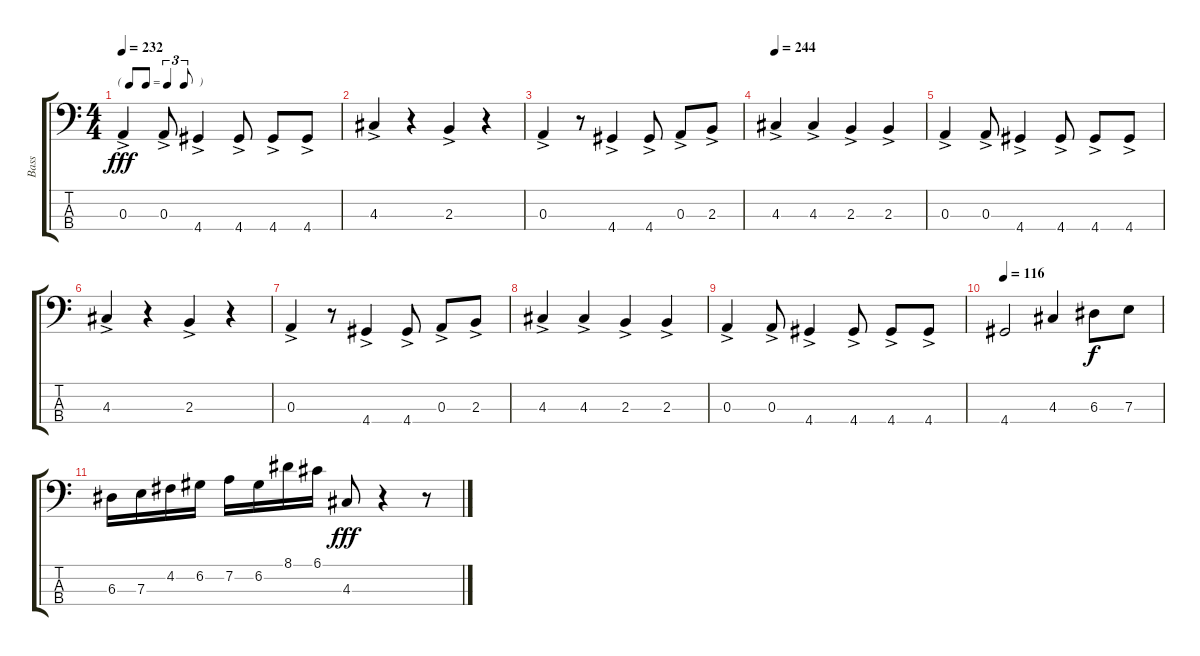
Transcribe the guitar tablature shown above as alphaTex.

\track ("Bass" "Bass") {instrument electricbassfinger}
\staff {score tabs}
\tuning (G2 D2 A1 E1) {hide}
\ts (4 4)
\tf triplet8th
\tempo 232
\clef f4
\ks c
0.3{ac}.4{dy fff} 0.3{ac}.8 4.4{ac}.4 4.4{ac}.8 4.4{ac}.8 4.4{ac}.8 |
4.3{ac}.4 r.4 2.3{ac}.4 r.4 |
0.3{ac}.4 r.8 4.4{ac}.4 4.4{ac}.8 0.3{ac}.8 2.3{ac}.8 |
\tempo 244
4.3{ac}.4 4.3{ac}.4 2.3{ac}.4 2.3{ac}.4 |
0.3{ac}.4 0.3{ac}.8 4.4{ac}.4 4.4{ac}.8 4.4{ac}.8 4.4{ac}.8 |
4.3{ac}.4 r.4 2.3{ac}.4 r.4 |
0.3{ac}.4 r.8 4.4{ac}.4 4.4{ac}.8 0.3{ac}.8 2.3{ac}.8 |
4.3{ac}.4 4.3{ac}.4 2.3{ac}.4 2.3{ac}.4 |
0.3{ac}.4 0.3{ac}.8 4.4{ac}.4 4.4{ac}.8 4.4{ac}.8 4.4{ac}.8 |
\tempo 116
4.4.2 4.3.4 6.3.8{dy f} 7.3.8 |
6.3.16 7.3.16 4.2.16 6.2.16 7.2.16 6.2.16 8.1.16 6.1.16 4.3.8{dy fff} r.4 r.8
